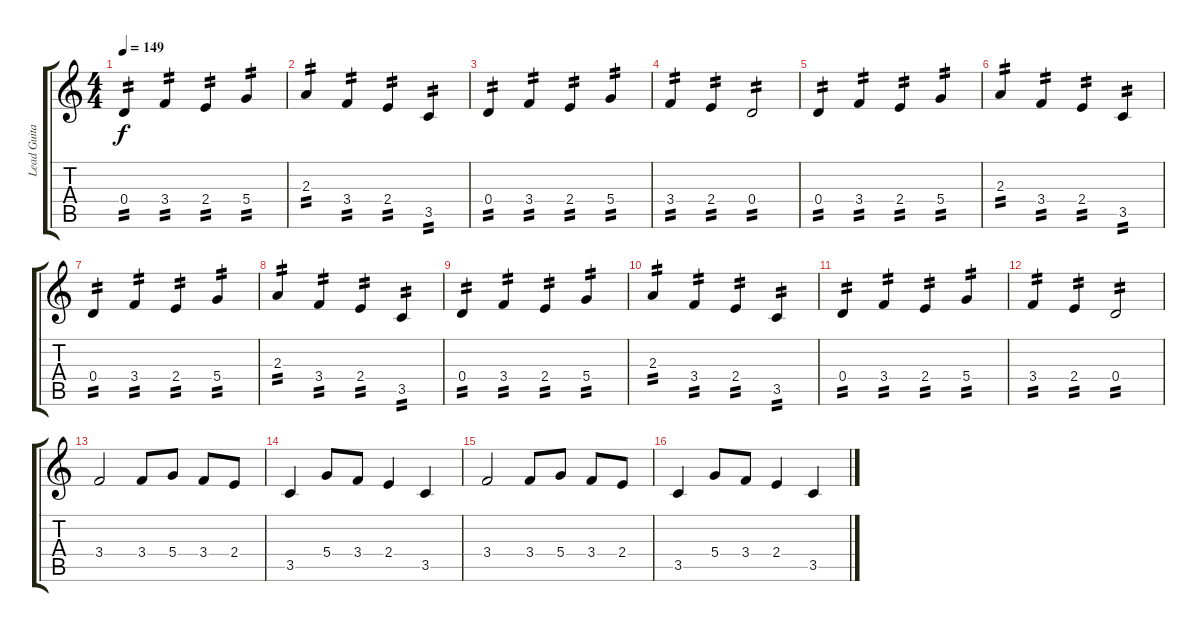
\track ("Lead Guitar" "Lead Guita") {instrument distortionguitar}
\staff {score tabs}
\tuning (E4 B3 G3 D3 A2 E2) {hide}
\ts (4 4)
\tempo 149
\clef g2
\ks c
0.4.4{tp 2 dy f} 3.4.4{tp 2} 2.4.4{tp 2} 5.4.4{tp 2} |
2.3.4{tp 2} 3.4.4{tp 2} 2.4.4{tp 2} 3.5.4{tp 2} |
0.4.4{tp 2} 3.4.4{tp 2} 2.4.4{tp 2} 5.4.4{tp 2} |
3.4.4{tp 2} 2.4.4{tp 2} 0.4.2{tp 2} |
0.4.4{tp 2} 3.4.4{tp 2} 2.4.4{tp 2} 5.4.4{tp 2} |
2.3.4{tp 2} 3.4.4{tp 2} 2.4.4{tp 2} 3.5.4{tp 2} |
0.4.4{tp 2} 3.4.4{tp 2} 2.4.4{tp 2} 5.4.4{tp 2} |
2.3.4{tp 2} 3.4.4{tp 2} 2.4.4{tp 2} 3.5.4{tp 2} |
0.4.4{tp 2} 3.4.4{tp 2} 2.4.4{tp 2} 5.4.4{tp 2} |
2.3.4{tp 2} 3.4.4{tp 2} 2.4.4{tp 2} 3.5.4{tp 2} |
0.4.4{tp 2} 3.4.4{tp 2} 2.4.4{tp 2} 5.4.4{tp 2} |
3.4.4{tp 2} 2.4.4{tp 2} 0.4.2{tp 2} |
3.4.2 3.4.8 5.4.8 3.4.8 2.4.8 |
3.5.4 5.4.8 3.4.8 2.4.4 3.5.4 |
3.4.2 3.4.8 5.4.8 3.4.8 2.4.8 |
3.5.4 5.4.8 3.4.8 2.4.4 3.5.4
